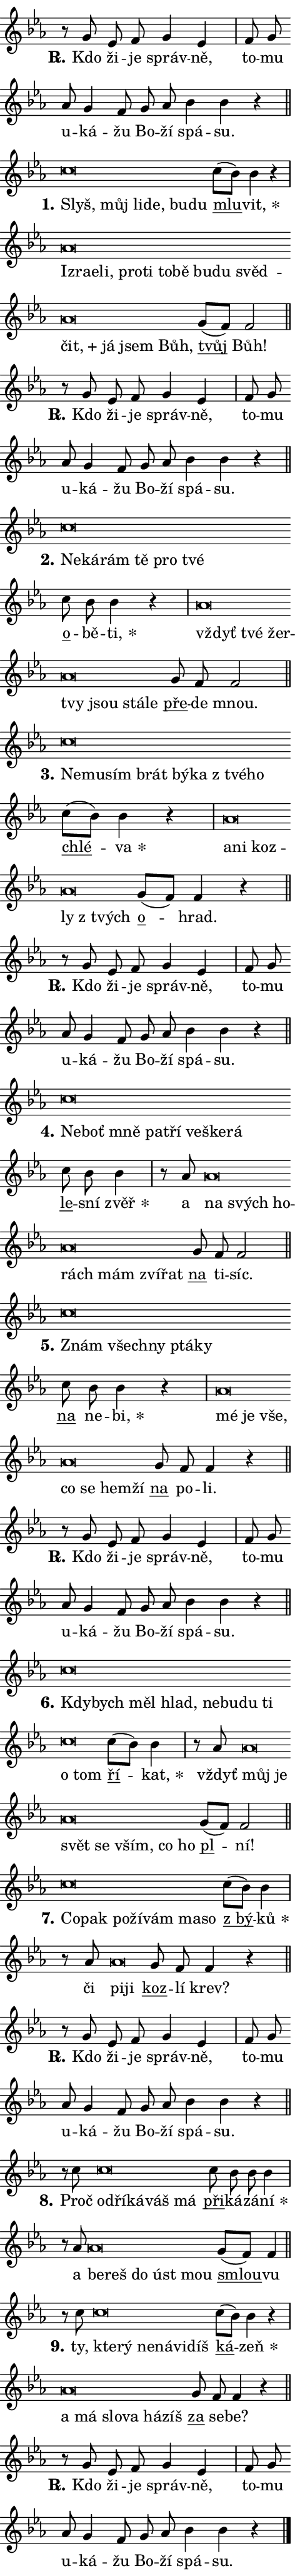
\version "2.24.0"
\header { tagline = "" }
\paper {
  indent = 0\cm
  top-margin = 0\cm
  right-margin = 0.13\cm % to fit lyric hyphens
  bottom-margin = 0\cm
  left-margin = 0\cm
  paper-width = 8\cm
  page-breaking = #ly:one-page-breaking
  system-system-spacing.basic-distance = #11
  score-system-spacing.basic-distance = #11
  ragged-last = ##f
}


%% Author: Thomas Morley
%% https://lists.gnu.org/archive/html/lilypond-user/2020-05/msg00002.html
#(define (line-position grob)
"Returns position of @var[grob} in current system:
   @code{'start}, if at first time-step
   @code{'end}, if at last time-step
   @code{'middle} otherwise
"
  (let* ((col (ly:item-get-column grob))
         (ln (ly:grob-object col 'left-neighbor))
         (rn (ly:grob-object col 'right-neighbor))
         (col-to-check-left (if (ly:grob? ln) ln col))
         (col-to-check-right (if (ly:grob? rn) rn col))
         (break-dir-left
           (and
             (ly:grob-property col-to-check-left 'non-musical #f)
             (ly:item-break-dir col-to-check-left)))
         (break-dir-right
           (and
             (ly:grob-property col-to-check-right 'non-musical #f)
             (ly:item-break-dir col-to-check-right))))
        (cond ((eqv? 1 break-dir-left) 'start)
              ((eqv? -1 break-dir-right) 'end)
              (else 'middle))))

#(define (tranparent-at-line-position vctor)
  (lambda (grob)
  "Relying on @code{line-position} select the relevant enry from @var{vctor}.
Used to determine transparency,"
    (case (line-position grob)
      ((end) (not (vector-ref vctor 0)))
      ((middle) (not (vector-ref vctor 1)))
      ((start) (not (vector-ref vctor 2))))))

noteHeadBreakVisibility =
#(define-music-function (break-visibility)(vector?)
"Makes @code{NoteHead}s transparent relying on @var{break-visibility}"
#{
  \override NoteHead.transparent =
    #(tranparent-at-line-position break-visibility)
#})

#(define delete-ledgers-for-transparent-note-heads
  (lambda (grob)
    "Reads whether a @code{NoteHead} is transparent.
If so this @code{NoteHead} is removed from @code{'note-heads} from
@var{grob}, which is supposed to be @code{LedgerLineSpanner}.
As a result ledgers are not printed for this @code{NoteHead}"
    (let* ((nhds-array (ly:grob-object grob 'note-heads))
           (nhds-list
             (if (ly:grob-array? nhds-array)
                 (ly:grob-array->list nhds-array)
                 '()))
           ;; Relies on the transparent-property being done before
           ;; Staff.LedgerLineSpanner.after-line-breaking is executed.
           ;; This is fragile ...
           (to-keep
             (remove
               (lambda (nhd)
                 (ly:grob-property nhd 'transparent #f))
               nhds-list)))
      ;; TODO find a better method to iterate over grob-arrays, similiar
      ;; to filter/remove etc for lists
      ;; For now rebuilt from scratch
      (set! (ly:grob-object grob 'note-heads)  '())
      (for-each
        (lambda (nhd)
          (ly:pointer-group-interface::add-grob grob 'note-heads nhd))
        to-keep))))

squashNotes = {
  \override NoteHead.X-extent = #'(-0.2 . 0.2)
  \override NoteHead.Y-extent = #'(-0.75 . 0)
  \override NoteHead.stencil =
    #(lambda (grob)
       (let ((pos (ly:grob-property grob 'staff-position)))
         (begin
           (if (< pos -7) (display "ERROR: Lower brevis then expected\n") (display ""))
           (if (<= pos -6) ly:text-interface::print ly:note-head::print))))
}
unSquashNotes = {
  \revert NoteHead.X-extent
  \revert NoteHead.Y-extent
  \revert NoteHead.stencil
}

hideNotes = \noteHeadBreakVisibility #begin-of-line-visible
unHideNotes = \noteHeadBreakVisibility #all-visible

% work-around for resetting accidentals
% https://lilypond.org/doc/v2.23/Documentation/notation/displaying-rhythms#unmetered-music
cadenzaMeasure = {
  \cadenzaOff
  \partial 1024 s1024
  \cadenzaOn
}

#(define-markup-command (accent layout props text) (markup?)
  "Underline accented syllable"
  (interpret-markup layout props
    #{\markup \override #'(offset . 4.3) \underline { #text }#}))

responsum = \markup \concat {
  "R" \hspace #-1.05 \path #0.1 #'((moveto 0 0.07) (lineto 0.9 0.8)) \hspace #0.05 "."
}

spaceSize = #0.6828661417322834 % exact space size for TeX Gyre Schola

\layout {
  \context {
    \Staff
    \remove "Time_signature_engraver"
    \override LedgerLineSpanner.after-line-breaking = #delete-ledgers-for-transparent-note-heads
  }
  \context {
    \Lyrics {
      \override LyricSpace.minimum-distance = \spaceSize
      \override LyricText.font-name = #"TeX Gyre Schola"
      \override LyricText.font-size = 1
      \override StanzaNumber.font-name = #"TeX Gyre Schola Bold"
      \override StanzaNumber.font-size = 1
    }
  }
  \context {
    \Score 
    \override NoteHead.text =
      #(lambda (grob) 
        (let ((pos (ly:grob-property grob 'staff-position)))
          #{\markup {
            \combine
              \halign #-0.55 \raise #(if (= pos -6) 0 0.5) \override #'(thickness . 2) \draw-line #'(3.2 . 0)
              \musicglyph "noteheads.sM1"
          }#}))
  }
}

% magnetic-lyrics.ily
%
%   written by
%     Jean Abou Samra <jean@abou-samra.fr>
%     Werner Lemberg <wl@gnu.org>
%
%   adapted by
%     Jiri Hon <jiri.hon@gmail.com>
%
% Version 2022-Apr-15

% https://www.mail-archive.com/lilypond-user@gnu.org/msg149350.html

#(define (Left_hyphen_pointer_engraver context)
   "Collect syllable-hyphen-syllable occurrences in lyrics and store
them in properties.  This engraver only looks to the left.  For
example, if the lyrics input is @code{foo -- bar}, it does the
following.

@itemize @bullet
@item
Set the @code{text} property of the @code{LyricHyphen} grob between
@q{foo} and @q{bar} to @code{foo}.

@item
Set the @code{left-hyphen} property of the @code{LyricText} grob with
text @q{foo} to the @code{LyricHyphen} grob between @q{foo} and
@q{bar}.
@end itemize

Use this auxiliary engraver in combination with the
@code{lyric-@/text::@/apply-@/magnetic-@/offset!} hook."
   (let ((hyphen #f)
         (text #f))
     (make-engraver
      (acknowledgers
       ((lyric-syllable-interface engraver grob source-engraver)
        (set! text grob)))
      (end-acknowledgers
       ((lyric-hyphen-interface engraver grob source-engraver)
        ;(when (not (grob::has-interface grob 'lyric-space-interface))
          (set! hyphen grob)));)
      ((stop-translation-timestep engraver)
       (when (and text hyphen)
         (ly:grob-set-object! text 'left-hyphen hyphen))
       (set! text #f)
       (set! hyphen #f)))))

#(define (lyric-text::apply-magnetic-offset! grob)
   "If the space between two syllables is less than the value in
property @code{LyricText@/.details@/.squash-threshold}, move the right
syllable to the left so that it gets concatenated with the left
syllable.

Use this function as a hook for
@code{LyricText@/.after-@/line-@/breaking} if the
@code{Left_@/hyphen_@/pointer_@/engraver} is active."
   (let ((hyphen (ly:grob-object grob 'left-hyphen #f)))
     (when hyphen
       (let ((left-text (ly:spanner-bound hyphen LEFT)))
         (when (grob::has-interface left-text 'lyric-syllable-interface)
           (let* ((common (ly:grob-common-refpoint grob left-text X))
                  (this-x-ext (ly:grob-extent grob common X))
                  (left-x-ext
                   (begin
                     ;; Trigger magnetism for left-text.
                     (ly:grob-property left-text 'after-line-breaking)
                     (ly:grob-extent left-text common X)))
                  ;; `delta` is the gap width between two syllables.
                  (delta (- (interval-start this-x-ext)
                            (interval-end left-x-ext)))
                  (details (ly:grob-property grob 'details))
                  (threshold (assoc-get 'squash-threshold details 0.2)))
             (when (< delta threshold)
               (let* (;; We have to manipulate the input text so that
                      ;; ligatures crossing syllable boundaries are not
                      ;; disabled.  For languages based on the Latin
                      ;; script this is essentially a beautification.
                      ;; However, for non-Western scripts it can be a
                      ;; necessity.
                      (lt (ly:grob-property left-text 'text))
                      (rt (ly:grob-property grob 'text))
                      (is-space (grob::has-interface hyphen 'lyric-space-interface))
                      (space (if is-space " " ""))
                      (extra-delta (if is-space spaceSize 0))
                      ;; Append new syllable.
                      (ltrt-space (if (and (string? lt) (string? rt))
                                (string-append lt space rt)
                                (make-concat-markup (list lt space rt))))
                      ;; Right-align `ltrt` to the right side.
                      (ltrt-space-markup (grob-interpret-markup
                               grob
                               (make-translate-markup
                                (cons (interval-length this-x-ext) 0)
                                (make-right-align-markup ltrt-space)))))
                 (begin
                   ;; Don't print `left-text`.
                   (ly:grob-set-property! left-text 'stencil #f)
                   ;; Set text and stencil (which holds all collected
                   ;; syllables so far) and shift it to the left.
                   (ly:grob-set-property! grob 'text ltrt-space)
                   (ly:grob-set-property! grob 'stencil ltrt-space-markup)
                   (ly:grob-translate-axis! grob (- (- delta extra-delta)) X))))))))))


#(define (lyric-hyphen::displace-bounds-first grob)
   ;; Make very sure this callback isn't triggered too early.
   (let ((left (ly:spanner-bound grob LEFT))
         (right (ly:spanner-bound grob RIGHT)))
     (ly:grob-property left 'after-line-breaking)
     (ly:grob-property right 'after-line-breaking)
     (ly:lyric-hyphen::print grob)))

squashThreshold = #0.4

\layout {
  \context {
    \Lyrics
    \consists #Left_hyphen_pointer_engraver
    \override LyricText.after-line-breaking =
      #lyric-text::apply-magnetic-offset!
    \override LyricHyphen.stencil = #lyric-hyphen::displace-bounds-first
    \override LyricText.details.squash-threshold = \squashThreshold
    \override LyricHyphen.minimum-distance = 0
    \override LyricHyphen.minimum-length = \squashThreshold
  }
}

squashText = \override LyricText.details.squash-threshold = 9999
unSquashText = \override LyricText.details.squash-threshold = \squashThreshold

leftText = \override LyricText.self-alignment-X = #LEFT
unLeftText = \revert LyricText.self-alignment-X

starOffset = #(lambda (grob) 
                (let ((x_offset (ly:self-alignment-interface::aligned-on-x-parent grob)))
                  (if (= x_offset 0) 0 (+ x_offset 1.2))))

star = #(define-music-function (syllable)(string?)
"Append star separator at the end of a syllable"
#{
  \once \override LyricText.X-offset = #starOffset
  \lyricmode { \markup {
    #syllable
    \override #'((font-name . "TeX Gyre Schola Bold")) \hspace #0.2 \lower #0.65 \larger "*"
  } }
#})

starAccent = #(define-music-function (syllable)(string?)
"Append star separator at the end of a syllable and make accent"
#{
  \once \override LyricText.X-offset = #starOffset
  \lyricmode { \markup {
    \accent #syllable
    \override #'((font-name . "TeX Gyre Schola Bold")) \hspace #0.2 \lower #0.65 \larger "*"
  } }
#})

breath = #(define-music-function (syllable)(string?)
"Append breathing indicator at the end of a syllable"
#{
  \lyricmode { \markup { #syllable "+" } }
#})

optionalBreath = #(define-music-function (syllable)(string?)
"Append optional breathing indicator at the end of a syllable"
#{
  \lyricmode { \markup { #syllable "(+)" } }
#})


\score {
    <<
        \new Voice = "melody" { \cadenzaOn \key es \major \relative { r8 g' es f g4 es \cadenzaMeasure \bar "|" f8 g \bar "" as g4 f8 \bar "" g as \bar "" bes4 bes r \cadenzaMeasure \bar "||" \break } }
        \new Lyrics \lyricsto "melody" { \lyricmode { \set stanza = \responsum
Kdo ži -- je správ -- ně, to -- mu u -- ká -- žu Bo -- ží spá -- su. } }
    >>
    \layout {}
}

\score {
    <<
        \new Voice = "melody" { \cadenzaOn \key es \major \relative { \squashNotes c''\breve*1/16 \hideNotes \breve*1/16 \bar "" \breve*1/16 \bar "" \breve*1/16 \bar "" \breve*1/16 \breve*1/16 \bar "" \unHideNotes \unSquashNotes \bar "" c8[( bes)] bes4 r \cadenzaMeasure \bar "|" \squashNotes as\breve*1/16 \hideNotes \breve*1/16 \bar "" \breve*1/16 \bar "" \breve*1/16 \bar "" \breve*1/16 \bar "" \breve*1/16 \bar "" \breve*1/16 \bar "" \breve*1/16 \bar "" \breve*1/16 \bar "" \breve*1/16 \bar "" \breve*1/16 \bar "" \breve*1/16 \bar "" \breve*1/16 \bar "" \breve*1/16 \breve*1/16 \bar "" \unHideNotes \unSquashNotes \bar "" g8[( f)] f2 \cadenzaMeasure \bar "||" \break } }
        \new Lyrics \lyricsto "melody" { \lyricmode { \set stanza = "1."
\leftText Slyš, \squashText můj li -- de, bu -- du \unLeftText \unSquashText \markup \accent mlu -- \star vit, \leftText Iz -- \squashText ra -- e -- li, pro -- ti to -- bě bu -- du svěd -- \breath "čit," já jsem Bůh, \unLeftText \unSquashText \markup \accent tvůj Bůh! } }
    >>
    \layout {}
}

\score {
    <<
        \new Voice = "melody" { \cadenzaOn \key es \major \relative { r8 g' es f g4 es \cadenzaMeasure \bar "|" f8 g \bar "" as g4 f8 \bar "" g as \bar "" bes4 bes r \cadenzaMeasure \bar "||" \break } }
        \new Lyrics \lyricsto "melody" { \lyricmode { \set stanza = \responsum
Kdo ži -- je správ -- ně, to -- mu u -- ká -- žu Bo -- ží spá -- su. } }
    >>
    \layout {}
}

\score {
    <<
        \new Voice = "melody" { \cadenzaOn \key es \major \relative { \squashNotes c''\breve*1/16 \hideNotes \breve*1/16 \bar "" \breve*1/16 \bar "" \breve*1/16 \bar "" \breve*1/16 \breve*1/16 \bar "" \unHideNotes \unSquashNotes \bar "" c8 bes bes4 r \cadenzaMeasure \bar "|" \squashNotes as\breve*1/16 \hideNotes \breve*1/16 \bar "" \breve*1/16 \bar "" \breve*1/16 \bar "" \breve*1/16 \bar "" \breve*1/16 \breve*1/16 \bar "" \unHideNotes \unSquashNotes \bar "" g8 f f2 \cadenzaMeasure \bar "||" \break } }
        \new Lyrics \lyricsto "melody" { \lyricmode { \set stanza = "2."
\leftText Ne -- \squashText ká -- rám tě pro tvé \unLeftText \unSquashText \markup \accent o -- bě -- \star ti, \leftText vždyť \squashText tvé žer -- tvy jsou stá -- le \unLeftText \unSquashText \markup \accent pře -- de mnou. } }
    >>
    \layout {}
}

\score {
    <<
        \new Voice = "melody" { \cadenzaOn \key es \major \relative { \squashNotes c''\breve*1/16 \hideNotes \breve*1/16 \bar "" \breve*1/16 \bar "" \breve*1/16 \bar "" \breve*1/16 \bar "" \breve*1/16 \bar "" \breve*1/16 \breve*1/16 \bar "" \unHideNotes \unSquashNotes \bar "" c8[( bes)] bes4 r \cadenzaMeasure \bar "|" \squashNotes as\breve*1/16 \hideNotes \breve*1/16 \bar "" \breve*1/16 \bar "" \breve*1/16 \breve*1/16 \bar "" \unHideNotes \unSquashNotes \bar "" g8[( f)] f4 r \cadenzaMeasure \bar "||" \break } }
        \new Lyrics \lyricsto "melody" { \lyricmode { \set stanza = "3."
\leftText Ne -- \squashText mu -- sím brát bý -- ka "z tvé" -- ho \unLeftText \unSquashText \markup \accent chlé -- \star va \leftText a -- \squashText ni koz -- ly "z tvých" \unLeftText \unSquashText \markup \accent o -- hrad. } }
    >>
    \layout {}
}

\score {
    <<
        \new Voice = "melody" { \cadenzaOn \key es \major \relative { r8 g' es f g4 es \cadenzaMeasure \bar "|" f8 g \bar "" as g4 f8 \bar "" g as \bar "" bes4 bes r \cadenzaMeasure \bar "||" \break } }
        \new Lyrics \lyricsto "melody" { \lyricmode { \set stanza = \responsum
Kdo ži -- je správ -- ně, to -- mu u -- ká -- žu Bo -- ží spá -- su. } }
    >>
    \layout {}
}

\score {
    <<
        \new Voice = "melody" { \cadenzaOn \key es \major \relative { \squashNotes c''\breve*1/16 \hideNotes \breve*1/16 \bar "" \breve*1/16 \bar "" \breve*1/16 \bar "" \breve*1/16 \bar "" \breve*1/16 \bar "" \breve*1/16 \breve*1/16 \bar "" \unHideNotes \unSquashNotes \bar "" c8 bes bes4 \cadenzaMeasure \bar "|" r8 as8 \squashNotes as\breve*1/16 \hideNotes \breve*1/16 \bar "" \breve*1/16 \bar "" \breve*1/16 \bar "" \breve*1/16 \bar "" \breve*1/16 \breve*1/16 \bar "" \unHideNotes \unSquashNotes \bar "" g8 f f2 \cadenzaMeasure \bar "||" \break } }
        \new Lyrics \lyricsto "melody" { \lyricmode { \set stanza = "4."
\leftText Ne -- \squashText boť mně pa -- tří ve -- ške -- rá \unLeftText \unSquashText \markup \accent le -- sní \star zvěř a \leftText na \squashText svých ho -- rách mám zví -- řat \unLeftText \unSquashText \markup \accent na ti -- síc. } }
    >>
    \layout {}
}

\score {
    <<
        \new Voice = "melody" { \cadenzaOn \key es \major \relative { \squashNotes c''\breve*1/16 \hideNotes \breve*1/16 \bar "" \breve*1/16 \bar "" \breve*1/16 \breve*1/16 \bar "" \unHideNotes \unSquashNotes \bar "" c8 bes bes4 r \cadenzaMeasure \bar "|" \squashNotes as\breve*1/16 \hideNotes \breve*1/16 \bar "" \breve*1/16 \bar "" \breve*1/16 \bar "" \breve*1/16 \bar "" \breve*1/16 \breve*1/16 \bar "" \unHideNotes \unSquashNotes \bar "" g8 f f4 r \cadenzaMeasure \bar "||" \break } }
        \new Lyrics \lyricsto "melody" { \lyricmode { \set stanza = "5."
\leftText Znám \squashText všech -- ny ptá -- ky \unLeftText \unSquashText \markup \accent na ne -- \star bi, \leftText mé \squashText je vše, co se hem -- ží \unLeftText \unSquashText \markup \accent na po -- li. } }
    >>
    \layout {}
}

\score {
    <<
        \new Voice = "melody" { \cadenzaOn \key es \major \relative { r8 g' es f g4 es \cadenzaMeasure \bar "|" f8 g \bar "" as g4 f8 \bar "" g as \bar "" bes4 bes r \cadenzaMeasure \bar "||" \break } }
        \new Lyrics \lyricsto "melody" { \lyricmode { \set stanza = \responsum
Kdo ži -- je správ -- ně, to -- mu u -- ká -- žu Bo -- ží spá -- su. } }
    >>
    \layout {}
}

\score {
    <<
        \new Voice = "melody" { \cadenzaOn \key es \major \relative { \squashNotes c''\breve*1/16 \hideNotes \breve*1/16 \bar "" \breve*1/16 \bar "" \breve*1/16 \bar "" \breve*1/16 \bar "" \breve*1/16 \bar "" \breve*1/16 \bar "" \breve*1/16 \bar "" \breve*1/16 \breve*1/16 \bar "" \unHideNotes \unSquashNotes \bar "" c8[( bes)] bes4 \cadenzaMeasure \bar "|" r8 as \squashNotes as\breve*1/16 \hideNotes \breve*1/16 \bar "" \breve*1/16 \bar "" \breve*1/16 \bar "" \breve*1/16 \bar "" \breve*1/16 \breve*1/16 \bar "" \unHideNotes \unSquashNotes \bar "" g8[( f)] f2 \cadenzaMeasure \bar "||" \break } }
        \new Lyrics \lyricsto "melody" { \lyricmode { \set stanza = "6."
\leftText Kdy -- \squashText bych měl hlad, ne -- bu -- du ti o tom \unLeftText \unSquashText \markup \accent ří -- \star kat, vždyť \leftText můj \squashText je svět se vším, co ho \unLeftText \unSquashText \markup \accent pl -- ní! } }
    >>
    \layout {}
}

\score {
    <<
        \new Voice = "melody" { \cadenzaOn \key es \major \relative { \squashNotes c''\breve*1/16 \hideNotes \breve*1/16 \bar "" \breve*1/16 \bar "" \breve*1/16 \bar "" \breve*1/16 \bar "" \breve*1/16 \breve*1/16 \bar "" \unHideNotes \unSquashNotes \bar "" c8[( bes)] bes4 \cadenzaMeasure \bar "|" r8 as8 \squashNotes as\breve*1/16 \hideNotes \breve*1/16 \bar "" \unHideNotes \unSquashNotes \bar "" g8 f f4 r \cadenzaMeasure \bar "||" \break } }
        \new Lyrics \lyricsto "melody" { \lyricmode { \set stanza = "7."
\leftText Co -- \squashText pak po -- ží -- vám ma -- so \unLeftText \unSquashText \markup \accent "z bý" -- \star ků či \leftText pi -- \squashText ji \unLeftText \unSquashText \markup \accent koz -- lí krev? } }
    >>
    \layout {}
}

\score {
    <<
        \new Voice = "melody" { \cadenzaOn \key es \major \relative { r8 g' es f g4 es \cadenzaMeasure \bar "|" f8 g \bar "" as g4 f8 \bar "" g as \bar "" bes4 bes r \cadenzaMeasure \bar "||" \break } }
        \new Lyrics \lyricsto "melody" { \lyricmode { \set stanza = \responsum
Kdo ži -- je správ -- ně, to -- mu u -- ká -- žu Bo -- ží spá -- su. } }
    >>
    \layout {}
}

\score {
    <<
        \new Voice = "melody" { \cadenzaOn \key es \major \relative { r8 c''8 \squashNotes c\breve*1/16 \hideNotes \breve*1/16 \bar "" \breve*1/16 \bar "" \breve*1/16 \breve*1/16 \bar "" \unHideNotes \unSquashNotes \bar "" c8 bes bes bes4 \cadenzaMeasure \bar "|" r8 as8 \squashNotes as\breve*1/16 \hideNotes \breve*1/16 \bar "" \breve*1/16 \bar "" \breve*1/16 \breve*1/16 \bar "" \unHideNotes \unSquashNotes \bar "" g8[( f)] f4 \cadenzaMeasure \bar "||" \break } }
        \new Lyrics \lyricsto "melody" { \lyricmode { \set stanza = "8."
Proč \leftText od -- \squashText ří -- ká -- váš má \unLeftText \unSquashText \markup \accent při -- ká -- zá -- \star ní a \leftText be -- \squashText reš do úst mou \unLeftText \unSquashText \markup \accent smlou -- vu } }
    >>
    \layout {}
}

\score {
    <<
        \new Voice = "melody" { \cadenzaOn \key es \major \relative { r8 c''8 \squashNotes c\breve*1/16 \hideNotes \breve*1/16 \bar "" \breve*1/16 \bar "" \breve*1/16 \bar "" \breve*1/16 \breve*1/16 \bar "" \unHideNotes \unSquashNotes \bar "" c8[( bes)] bes4 r \cadenzaMeasure \bar "|" \squashNotes as\breve*1/16 \hideNotes \breve*1/16 \bar "" \breve*1/16 \bar "" \breve*1/16 \bar "" \breve*1/16 \breve*1/16 \bar "" \unHideNotes \unSquashNotes \bar "" g8 f f4 r \cadenzaMeasure \bar "||" \break } }
        \new Lyrics \lyricsto "melody" { \lyricmode { \set stanza = "9."
ty, \leftText kte -- \squashText rý ne -- ná -- vi -- díš \unLeftText \unSquashText \markup \accent ká -- \star zeň \leftText a \squashText má slo -- va há -- zíš \unLeftText \unSquashText \markup \accent za se -- be? } }
    >>
    \layout {}
}

\score {
    <<
        \new Voice = "melody" { \cadenzaOn \key es \major \relative { r8 g' es f g4 es \cadenzaMeasure \bar "|" f8 g \bar "" as g4 f8 \bar "" g as \bar "" bes4 bes r \cadenzaMeasure \bar "||" \break } \bar "|." }
        \new Lyrics \lyricsto "melody" { \lyricmode { \set stanza = \responsum
Kdo ži -- je správ -- ně, to -- mu u -- ká -- žu Bo -- ží spá -- su. } }
    >>
    \layout {}
}
